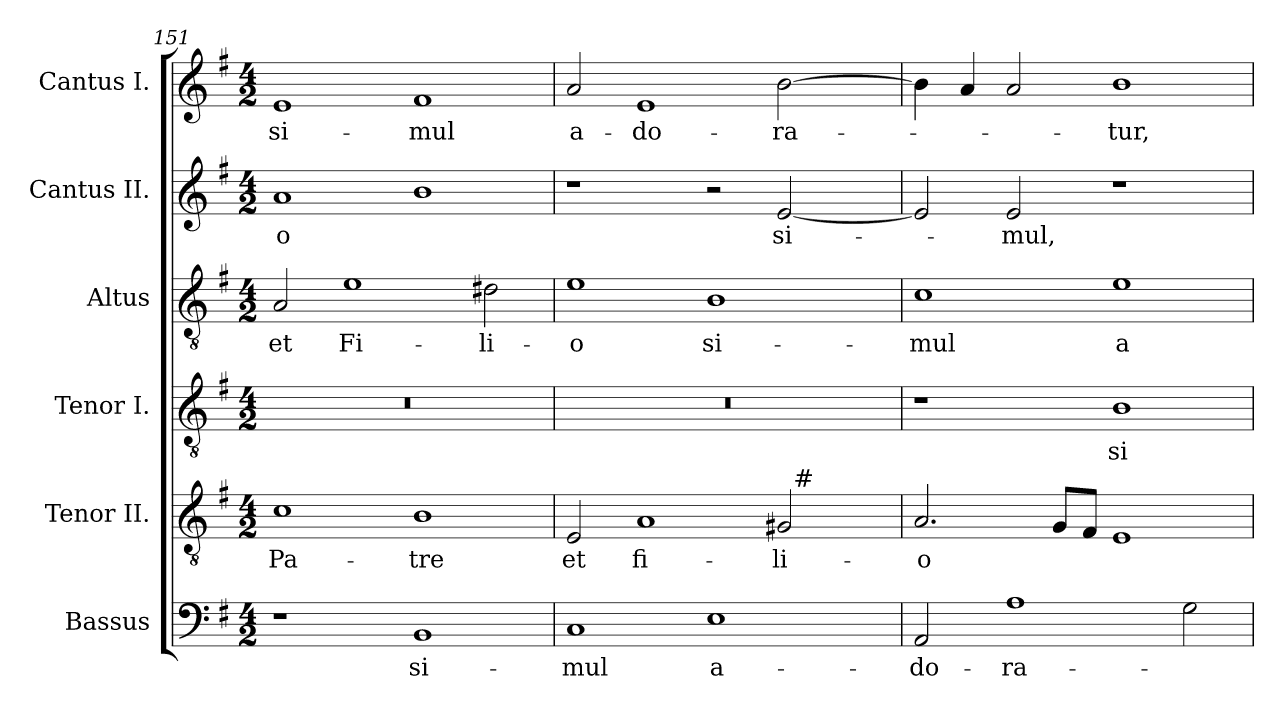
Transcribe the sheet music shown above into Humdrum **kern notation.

**kern	**text	**kern	**text	**kern	**text	**kern	**text	**kern	**text	**kern	**text
*part6	*part6	*part5	*part5	*part4	*part4	*part3	*part3	*part2	*part2	*part1	*part1
*staff6	*staff6	*staff5	*staff5	*staff4	*staff4	*staff3	*staff3	*staff2	*staff2	*staff1	*staff1
*I"Bassus	*	*I"Tenor II.	*	*I"Tenor I.	*	*I"Altus	*	*I"Cantus II.	*	*I"Cantus I.	*
*I'B.	*	*I'T. II.	*	*I'T. I.	*	*I'A.	*	*I'C. II	*	*I'C. I	*
*clefF4	*	*clefGv2	*	*clefGv2	*	*clefGv2	*	*clefG2	*	*clefG2	*
*	*	*ITrd7c12	*	*ITrd7c12	*	*ITrd7c12	*	*	*	*	*
*k[f#]	*	*k[f#]	*	*k[f#]	*	*k[f#]	*	*k[f#]	*	*k[f#]	*
*G:	*	*G:	*	*G:	*	*G:	*	*G:	*	*G:	*
*M4/2	*	*M4/2	*	*M4/2	*	*M4/2	*	*M4/2	*	*M4/2	*
=151	=151	=151	=151	=151	=151	=151	=151	=151	=151	=151	=151
!	!	!	!LO:LY:b:color=#000000	!LO:N:vis=1	!	!	!	!	!	!	!
!	!	!	!	!	!	!	!LO:LY:b:color=#000000	!	!	!	!
!	!	!	!	!	!	!	!	!	!LO:LY:b:color=#000000	!	!
!	!	!	!	!	!	!	!	!	!	!	!LO:LY:b:color=#000000
1r	.	1Ci	Pa-	0r	.	2AAi/	et	1ai	-o	1ei	si-
!	!	!	!	!	!	!	!LO:LY:b:color=#000000	!	!	!	!
.	.	.	.	.	.	1Ei	Fi-	.	.	.	.
!	!LO:LY:b:color=#000000	!	!	!	!	!	!	!	!	!	!
!	!	!	!LO:LY:b:color=#000000	!	!	!	!	!	!	!	!
!	!	!	!	!	!	!	!	!	!	!	!LO:LY:b:color=#000000
1BBi	si-	1BBi	-tre	.	.	.	.	1bi	.	1f#i	-mul
!	!	!	!	!	!	!	!LO:LY:b:color=#000000	!	!	!	!
.	.	.	.	.	.	2D#Xi\	-li-	.	.	.	.
=152	=152	=152	=152	=152	=152	=152	=152	=152	=152	=152	=152
!	!LO:LY:b:color=#000000	!	!	!	!	!	!	!	!	!	!
!	!	!	!LO:LY:b:color=#000000	!LO:N:vis=1	!	!	!	!	!	!	!
!	!	!	!	!	!	!	!LO:LY:b:color=#000000	!	!	!	!
!	!	!	!	!	!	!	!	!	!	!	!LO:LY:b:color=#000000
*	*	*^	*	*	*	*	*	*	*	*	*
1Ci	-mul	2EEi/	1ryy	et	0r	.	1Ei	-o	1r	.	2ai/	a-
!	!	!	!	!LO:LY:b:color=#000000	!	!	!	!	!	!	!	!
!	!	!	!	!	!	!	!	!	!	!	!	!LO:LY:b:color=#000000
.	.	1AAi	.	fi-	.	.	.	.	.	.	1ei	-do-
!	!LO:LY:b:color=#000000	!	!	!	!	!	!	!	!	!	!	!
!	!	!	!	!	!	!	!	!LO:LY:b:color=#000000	!	!	!	!
1Ei	a-	.	2ryy	.	.	.	1BBi	si-	2r	.	.	.
!	!	!	!	!LO:LY:b:color=#000000	!	!	!	!	!	!	!	!
!	!	!	!	!	!	!	!	!	!	!LO:LY:b:color=#000000	!	!
!	!	!	!	!	!	!	!	!	!	!	!	!LO:LY:b:color=#000000
.	.	2GG#i/	32ryy	-li-	.	.	.	.	[2ei/	si-	[2bi\	-ra-
.	.	.	256ryy	.	.	.	.	.	.	.	.	.
!	!	!	!LO:TX:a:t=#	!	!	!	!	!	!	!	!	!
.	.	.	4ryy	.	.	.	.	.	.	.	.	.
.	.	.	8ryy	.	.	.	.	.	.	.	.	.
.	.	.	16ryy	.	.	.	.	.	.	.	.	.
.	.	.	64..ryy	.	.	.	.	.	.	.	.	.
*	*	*v	*v	*	*	*	*	*	*	*	*	*
=153	=153	=153	=153	=153	=153	=153	=153	=153	=153	=153	=153
*	*	*^	*	*	*	*	*	*	*	*	*
!	!LO:LY:b:color=#000000	!	!	!	!	!	!	!	!	!	!	!
*	*	*v	*v	*	*	*	*	*	*	*	*	*
*	*	*^	*	*	*	*	*	*	*	*	*
!	!	!	!	!LO:LY:b:color=#000000	!	!	!	!	!	!	!	!
*	*	*v	*v	*	*	*	*	*	*	*	*	*
*	*	*^	*	*	*	*	*	*	*	*	*
!	!	!	!	!	!	!	!	!LO:LY:b:color=#000000	!	!	!	!
*	*	*v	*v	*	*	*	*	*	*	*	*	*
2AAi/	-do-	2.AAi/	-o	1r	.	1Ci	-mul	2ei/]	.	4bi\]	.
.	.	.	.	.	.	.	.	.	.	4ai/	.
!	!LO:LY:b:color=#000000	!	!	!	!	!	!	!	!	!	!
!	!	!	!	!	!	!	!	!	!LO:LY:b:color=#000000	!	!
1Ai	-ra-	.	.	.	.	.	.	2ei/	-mul,	2ai/	.
.	.	8GGi/L	.	.	.	.	.	.	.	.	.
.	.	8FF#i/J	.	.	.	.	.	.	.	.	.
!	!	!	!	!	!LO:LY:b:color=#000000	!	!	!	!	!	!
!	!	!	!	!	!	!	!LO:LY:b:color=#000000	!	!	!	!
!	!	!	!	!	!	!	!	!	!	!	!LO:LY:b:color=#000000
.	.	1EEi	.	1BBi	si-	1Ei	a-	1r	.	1bi	-tur,
2Gi\	.	.	.	.	.	.	.	.	.	.	.
=	=	=	=	=	=	=	=	=	=	=	=
*-	*-	*-	*-	*-	*-	*-	*-	*-	*-	*-	*-
